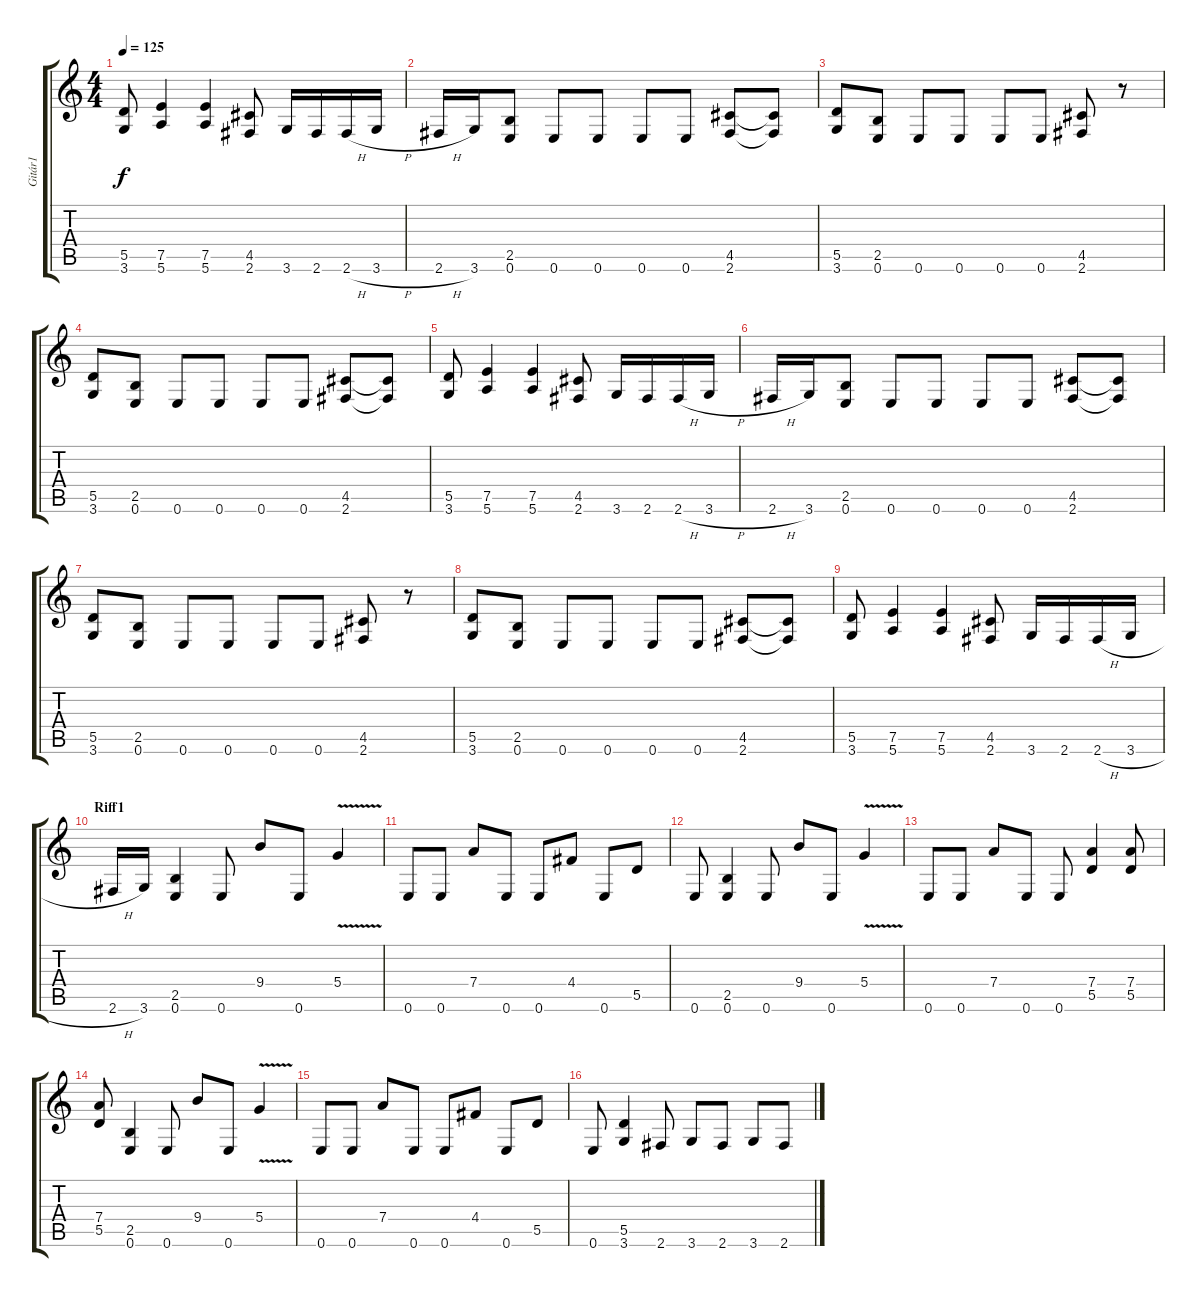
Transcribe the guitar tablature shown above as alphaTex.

\track ("Gitár1" "Gitár1") {instrument distortionguitar}
\staff {score tabs}
\tuning (E4 B3 G3 D3 A2 E2) {hide}
\ts (4 4)
\tempo 125
\clef g2
\ks c
(5.5 3.6).8{dy f} (7.5 5.6).4 (7.5 5.6).4 (4.5 2.6).8 3.6.16 2.6.16 2.6{h}.16 3.6{h}.16 |
2.6{h}.16 3.6.16 (2.5 0.6).8 0.6.8 0.6.8 0.6.8 0.6.8 (4.5 2.6).8 (4.5{t} 2.6{t}).8 |
(5.5 3.6).8 (2.5 0.6).8 0.6.8 0.6.8 0.6.8 0.6.8 (4.5 2.6).8 r.8 |
(5.5 3.6).8 (2.5 0.6).8 0.6.8 0.6.8 0.6.8 0.6.8 (4.5 2.6).8 (4.5{t} 2.6{t}).8 |
(5.5 3.6).8 (7.5 5.6).4 (7.5 5.6).4 (4.5 2.6).8 3.6.16 2.6.16 2.6{h}.16 3.6{h}.16 |
2.6{h}.16 3.6.16 (2.5 0.6).8 0.6.8 0.6.8 0.6.8 0.6.8 (4.5 2.6).8 (4.5{t} 2.6{t}).8 |
(5.5 3.6).8 (2.5 0.6).8 0.6.8 0.6.8 0.6.8 0.6.8 (4.5 2.6).8 r.8 |
(5.5 3.6).8 (2.5 0.6).8 0.6.8 0.6.8 0.6.8 0.6.8 (4.5 2.6).8 (4.5{t} 2.6{t}).8 |
(5.5 3.6).8 (7.5 5.6).4 (7.5 5.6).4 (4.5 2.6).8 3.6.16 2.6.16 2.6{h}.16 3.6{h}.16 |
\section ("" "Riff1")
2.6{h}.16 3.6.16 (2.5 0.6).4 0.6.8 9.4.8 0.6.8 5.4{v}.4 |
0.6.8 0.6.8 7.4.8 0.6.8 0.6.8 4.4.8 0.6.8 5.5.8 |
0.6.8 (2.5 0.6).4 0.6.8 9.4.8 0.6.8 5.4{v}.4 |
0.6.8 0.6.8 7.4.8 0.6.8 0.6.8 (7.4 5.5).4 (7.4 5.5).8 |
(7.4 5.5).8 (2.5 0.6).4 0.6.8 9.4.8 0.6.8 5.4{v}.4 |
0.6.8 0.6.8 7.4.8 0.6.8 0.6.8 4.4.8 0.6.8 5.5.8 |
0.6.8 (5.5 3.6).4 2.6.8 3.6.8 2.6.8 3.6.8 2.6.8
